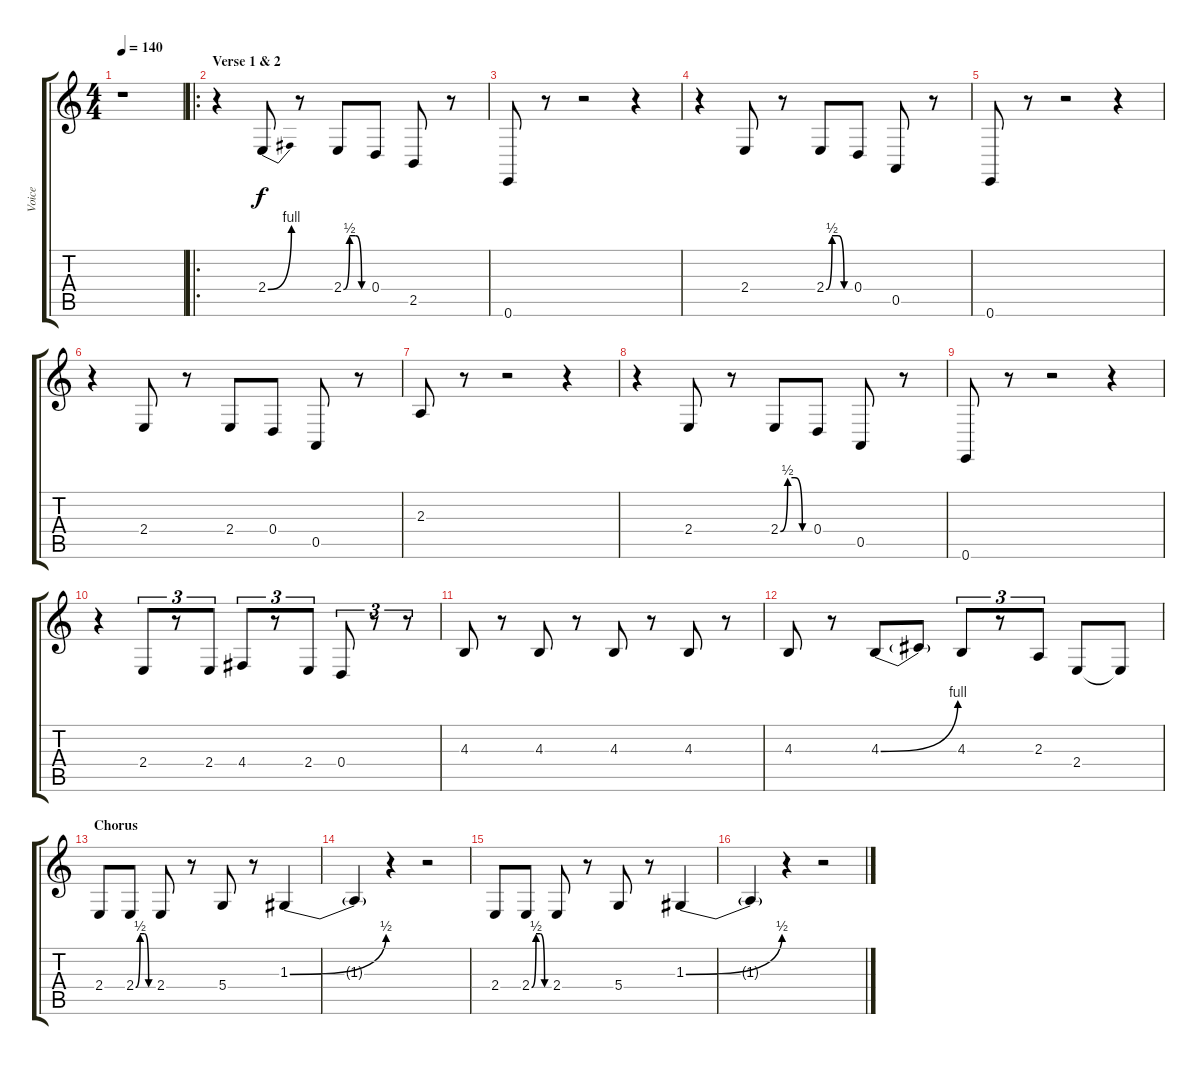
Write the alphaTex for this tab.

\track ("Voice" "Voice") {instrument tenorsax}
\staff {score tabs}
\tuning (E4 B3 G3 D3 A2 E2) {hide}
\ts (4 4)
\tempo 140
\clef g2
\ks c
r.1{dy f instrument tenorsax} |
\ro
\section ("" "Verse 1 & 2")
r.4 2.4{be (bend 0 0 60 4)}.8 r.8 2.4{be (custom 0 0 15 2 30 2 45 0 60 0)}.8 0.4.8 2.5.8 r.8 |
0.6.8 r.8 r.2 r.4 |
r.4 2.4.8 r.8 2.4{be (custom 0 0 15 2 30 2 45 0 60 0)}.8 0.4.8 0.5.8 r.8 |
0.6.8 r.8 r.2 r.4 |
r.4 2.4.8 r.8 2.4.8 0.4.8 0.5.8 r.8 |
2.3.8 r.8 r.2 r.4 |
r.4 2.4.8 r.8 2.4{be (custom 0 0 15 2 30 2 45 0 60 0)}.8 0.4.8 0.5.8 r.8 |
0.6.8 r.8 r.2 r.4 |
r.4 2.4.8{tu (3 2)} r.8{tu (3 2)} 2.4.8{tu (3 2)} 4.4.8{tu (3 2)} r.8{tu (3 2)} 2.4.8{tu (3 2)} 0.4.8{tu (3 2)} r.8{tu (3 2)} r.8{tu (3 2)} |
4.3.8 r.8 4.3.8 r.8 4.3.8 r.8 4.3.8 r.8 |
4.3.8 r.8 4.3{be (bend 0 0 60 4)}.8 4.3{t}.8 4.3.8{tu (3 2)} r.8{tu (3 2)} 2.3.8{tu (3 2)} 2.4.8 2.4{t}.8 |
\section ("" "Chorus")
2.4.8 2.4{be (custom 0 0 15 2 30 2 45 0 60 0)}.8 2.4.8 r.8 5.4.8 r.8 1.3{be (bend 0 0 60 2)}.4 |
1.3{t}.4 r.4 r.2 |
2.4.8 2.4{be (custom 0 0 15 2 30 2 45 0 60 0)}.8 2.4.8 r.8 5.4.8 r.8 1.3{be (bend 0 0 60 2)}.4 |
1.3{t}.4 r.4 r.2
